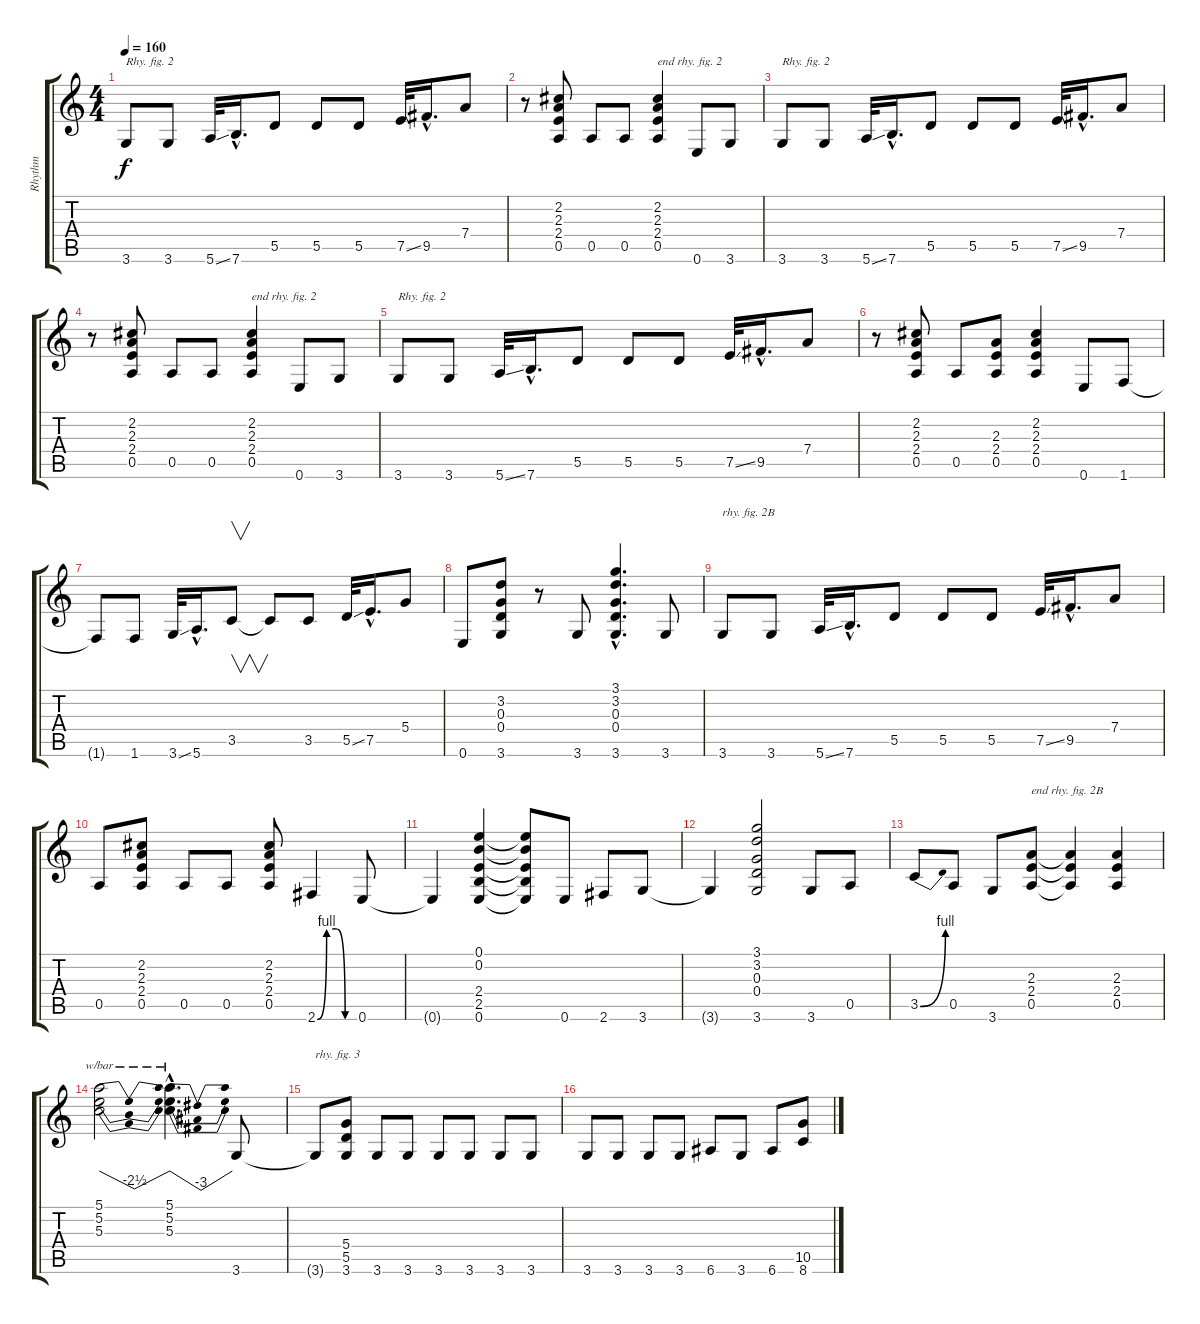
\track ("Rhythm" "Rhythm") {instrument overdrivenguitar}
\staff {score tabs}
\tuning (E4 B3 G3 D3 A2 E2) {hide}
\ts (4 4)
\tempo 160
\clef g2
\ks c
3.6.8{txt "Rhy. fig. 2" dy f} 3.6.8 5.6{ss}.32 7.6{hac}.16{d} 5.5.8 5.5.8 5.5.8 7.5{ss}.32 9.5{hac}.16{d} 7.4.8 |
r.8 (2.2 2.3 2.4 0.5).8 0.5.8 0.5.8 (2.2 2.3 2.4 0.5).4{txt "end rhy. fig. 2"} 0.6.8 3.6.8 |
3.6.8{txt "Rhy. fig. 2"} 3.6.8 5.6{ss}.32 7.6{hac}.16{d} 5.5.8 5.5.8 5.5.8 7.5{ss}.32 9.5{hac}.16{d} 7.4.8 |
r.8 (2.2 2.3 2.4 0.5).8 0.5.8 0.5.8 (2.2 2.3 2.4 0.5).4{txt "end rhy. fig. 2"} 0.6.8 3.6.8 |
3.6.8{txt "Rhy. fig. 2"} 3.6.8 5.6{ss}.32 7.6{hac}.16{d} 5.5.8 5.5.8 5.5.8 7.5{ss}.32 9.5{hac}.16{d} 7.4.8 |
r.8 (2.2 2.3 2.4 0.5).8 0.5.8 (2.3 2.4 0.5).8 (2.2 2.3 2.4 0.5).4 0.6.8 1.6.8 |
1.6{t}.8 1.6.8 3.6{ss}.32 5.6{hac}.16{d} 3.5.8{v} 3.5{t}.8 3.5.8 5.5{ss}.32 7.5{hac}.16{d} 5.4.8 |
0.6.8 (3.2 0.3 0.4 3.6).8 r.8 3.6.8 (3.1{hac} 3.2{hac} 0.3{hac} 0.4{hac} 3.6{hac}).4{d} 3.6.8 |
3.6.8{txt "rhy. fig. 2B"} 3.6.8 5.6{ss}.32 7.6{hac}.16{d} 5.5.8 5.5.8 5.5.8 7.5{ss}.32 9.5{hac}.16{d} 7.4.8 |
0.5.8 (2.2 2.3 2.4 0.5).8 0.5.8 0.5.8 (2.2 2.3 2.4 0.5).8 2.6{be (custom 0 0 15 4 30 4 45 0 60 0)}.4 0.6.8 |
0.6{t}.4 (0.1 0.2 2.4 2.5 0.6).4 (0.1{t} 0.2{t} 2.4{t} 2.5{t} 0.6{t}).8 0.6.8 2.6.8 3.6.8 |
3.6{t}.4 (3.1 3.2 0.3 0.4 3.6).2 3.6.8 0.5.8 |
3.5{be (bend 0 0 60 4)}.8 0.5.8 3.6.8 (2.3 2.4 0.5).8{txt "end rhy. fig. 2B"} (2.3{t} 2.4{t} 0.5{t}).4 (2.3 2.4 0.5).4 |
(5.1 5.2 5.3).2{tbe (dip default 0 0 30 -10 60 0)} (5.1{hac} 5.2{hac} 5.3{hac}).4{d tbe (dip default 0 0 30 -12 60 0)} 3.6.8 |
3.6{t}.8{txt "rhy. fig. 3"} (5.4 5.5 3.6).8 3.6.8 3.6.8 3.6.8 3.6.8 3.6.8 3.6.8 |
3.6.8 3.6.8 3.6.8 3.6.8 6.6.8 3.6.8 6.6.8 (10.5 8.6).8
